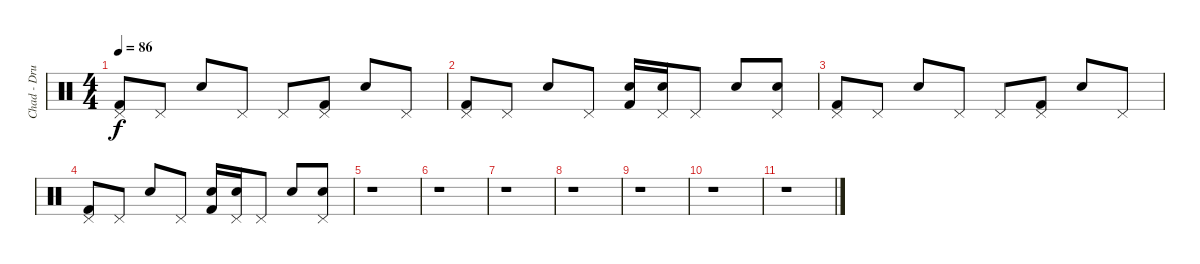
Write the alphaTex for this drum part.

\track ("Chad - Drums" "Chad - Dru") {instrument percussion}
\staff {score}
\articulation defaults
\ts (4 4)
\tempo 86
\clef neutral
\ks c
("Pedal Hi-Hat (hit)" "Kick (hit) 2").8{dy f} "Pedal Hi-Hat (hit)".8 "Snare (hit) 2".8 "Pedal Hi-Hat (hit)".8 "Pedal Hi-Hat (hit)".8 ("Pedal Hi-Hat (hit)" "Kick (hit) 2").8 "Snare (hit) 2".8 "Pedal Hi-Hat (hit)".8 |
("Pedal Hi-Hat (hit)" "Kick (hit) 2").8 "Pedal Hi-Hat (hit)".8 "Snare (hit) 2".8 "Pedal Hi-Hat (hit)".8 ("Snare (hit) 2" "Kick (hit) 2").16 ("Snare (hit) 2" "Pedal Hi-Hat (hit)").16 "Pedal Hi-Hat (hit)".8 "Snare (hit) 2".8 ("Snare (hit) 2" "Pedal Hi-Hat (hit)").8 |
("Pedal Hi-Hat (hit)" "Kick (hit) 2").8 "Pedal Hi-Hat (hit)".8 "Snare (hit) 2".8 "Pedal Hi-Hat (hit)".8 "Pedal Hi-Hat (hit)".8 ("Pedal Hi-Hat (hit)" "Kick (hit) 2").8 "Snare (hit) 2".8 "Pedal Hi-Hat (hit)".8 |
("Pedal Hi-Hat (hit)" "Kick (hit) 2").8 "Pedal Hi-Hat (hit)".8 "Snare (hit) 2".8 "Pedal Hi-Hat (hit)".8 ("Snare (hit) 2" "Kick (hit) 2").16 ("Snare (hit) 2" "Pedal Hi-Hat (hit)").16 "Pedal Hi-Hat (hit)".8 "Snare (hit) 2".8 ("Snare (hit) 2" "Pedal Hi-Hat (hit)").8 |
r.1 |
r.1 |
r.1 |
r.1 |
r.1 |
r.1 |
r.1
